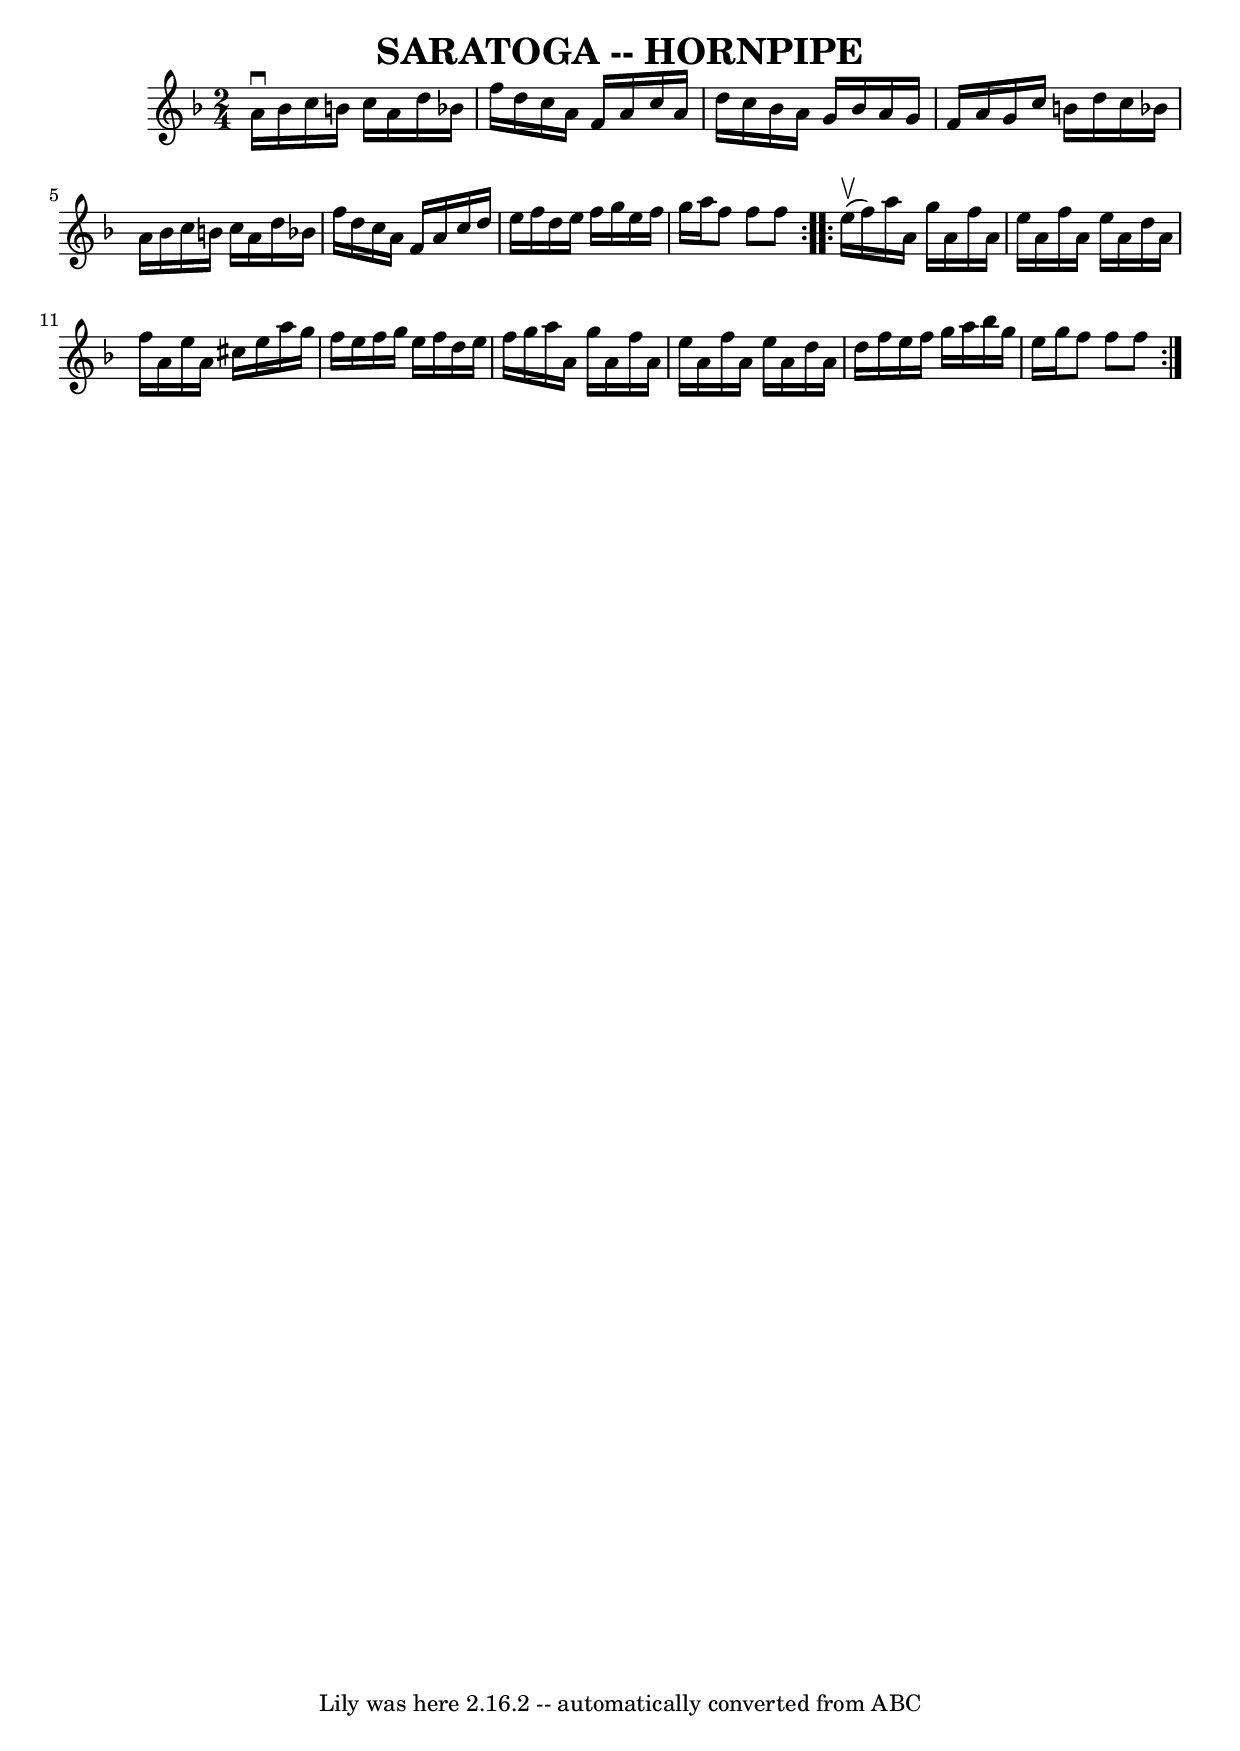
\version "2.7.40"
\include "Mammoth.ily"
\header {
	%% book = "Ryan's Mammoth Collection of Fiddle Tunes"
	crossRefNumber = "1"
	footnotes = ""
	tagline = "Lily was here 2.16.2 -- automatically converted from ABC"
	title = "SARATOGA -- HORNPIPE"
}
voicedefault =  {


\repeat volta 2 {
\time 2/4 
\key f \major a'16^\downbow bes'16        |
 c''16    
b'16 c''16 a'16 d''16 bes'!16 f''16 d''16    |
 c''16 
 a'16 f'16 a'16 c''16 a'16 d''16 c''16    |
 bes'16 
 a'16 g'16 bes'16 a'16 g'16 f'16 a'16    |
 g'16    
c''16 b'16 d''16 c''16 bes'!16 a'16 bes'16    |
     
|
 c''16 b'16 c''16 a'16 d''16 bes'!16 f''16 d''16 
   |
 c''16 a'16 f'16 a'16 c''16 d''16 e''16 f''16 
   |
 d''16 e''16 f''16 g''16 e''16 f''16 g''16    
a''16    |
 f''8 f''8 f''8    }     \repeat volta 2 { e''16 
(^\upbow f''16)       |
 a''16 a'16 g''16 a'16 f''16   
 a'16 e''16 a'16    |
 f''16 a'16 e''16 a'16 d''16    
a'16 f''16 a'16    |
 e''16 a'16 cis''16 e''16 a''16  
 g''16 f''16 e''16    |
 f''16 g''16 e''16 f''16    
d''16 e''16 f''16 g''16    |
     |
 a''16 a'16    
g''16 a'16 f''16 a'16 e''16 a'16    |
 f''16 a'16    
e''16 a'16 d''16 a'16 d''16 f''16    |
 e''16 f''16   
 g''16 a''16 bes''16 g''16 e''16 g''16    |
 f''8    
f''8 f''8    }   
}

\score{
    <<

	\context Staff="default"
	{
	    \voicedefault 
	}

    >>
	\layout {
	}
	\midi {}
}
